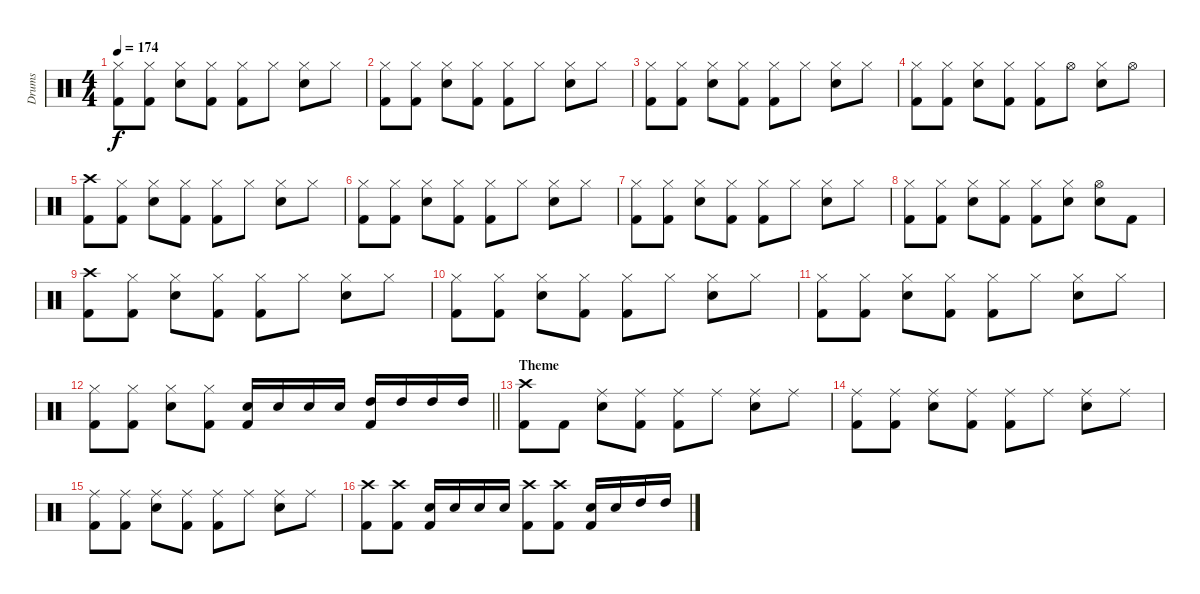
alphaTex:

\track ("Drums" "Drums") {instrument percussion}
\staff {score}
\articulation defaults
\ts (4 4)
\tempo 174
\clef neutral
\ks c
("Hi-Hat (closed)" "Kick (hit) 2").8{dy f} ("Hi-Hat (closed)" "Kick (hit) 2").8 ("Hi-Hat (closed)" "Electric Snare (hit)").8 ("Hi-Hat (closed)" "Kick (hit) 2").8 ("Hi-Hat (closed)" "Kick (hit) 2").8 "Hi-Hat (closed)".8 ("Hi-Hat (closed)" "Electric Snare (hit)").8 "Hi-Hat (closed)".8 |
("Hi-Hat (closed)" "Kick (hit) 2").8 ("Hi-Hat (closed)" "Kick (hit) 2").8 ("Hi-Hat (closed)" "Electric Snare (hit)").8 ("Hi-Hat (closed)" "Kick (hit) 2").8 ("Hi-Hat (closed)" "Kick (hit) 2").8 "Hi-Hat (closed)".8 ("Hi-Hat (closed)" "Electric Snare (hit)").8 "Hi-Hat (closed)".8 |
("Hi-Hat (closed)" "Kick (hit) 2").8 ("Hi-Hat (closed)" "Kick (hit) 2").8 ("Hi-Hat (closed)" "Electric Snare (hit)").8 ("Hi-Hat (closed)" "Kick (hit) 2").8 ("Hi-Hat (closed)" "Kick (hit) 2").8 "Hi-Hat (closed)".8 ("Hi-Hat (closed)" "Electric Snare (hit)").8 "Hi-Hat (closed)".8 |
("Hi-Hat (closed)" "Kick (hit) 2").8 ("Hi-Hat (closed)" "Kick (hit) 2").8 ("Hi-Hat (closed)" "Electric Snare (hit)").8 ("Hi-Hat (closed)" "Kick (hit) 2").8 ("Hi-Hat (closed)" "Kick (hit) 2").8 "Hi-Hat (open)".8 ("Hi-Hat (closed)" "Electric Snare (hit)").8 "Hi-Hat (open)".8 |
("Crash high (hit)" "Kick (hit) 2").8 ("Hi-Hat (closed)" "Kick (hit) 2").8 ("Hi-Hat (closed)" "Electric Snare (hit)").8 ("Hi-Hat (closed)" "Kick (hit) 2").8 ("Hi-Hat (closed)" "Kick (hit) 2").8 "Hi-Hat (closed)".8 ("Hi-Hat (closed)" "Electric Snare (hit)").8 "Hi-Hat (closed)".8 |
("Hi-Hat (closed)" "Kick (hit) 2").8 ("Hi-Hat (closed)" "Kick (hit) 2").8 ("Hi-Hat (closed)" "Electric Snare (hit)").8 ("Hi-Hat (closed)" "Kick (hit) 2").8 ("Hi-Hat (closed)" "Kick (hit) 2").8 "Hi-Hat (closed)".8 ("Hi-Hat (closed)" "Electric Snare (hit)").8 "Hi-Hat (closed)".8 |
("Hi-Hat (closed)" "Kick (hit) 2").8 ("Hi-Hat (closed)" "Kick (hit) 2").8 ("Hi-Hat (closed)" "Electric Snare (hit)").8 ("Hi-Hat (closed)" "Kick (hit) 2").8 ("Hi-Hat (closed)" "Kick (hit) 2").8 "Hi-Hat (closed)".8 ("Hi-Hat (closed)" "Electric Snare (hit)").8 "Hi-Hat (closed)".8 |
("Hi-Hat (closed)" "Kick (hit) 2").8 ("Hi-Hat (closed)" "Kick (hit) 2").8 ("Hi-Hat (closed)" "Electric Snare (hit)").8 ("Hi-Hat (closed)" "Kick (hit) 2").8 ("Hi-Hat (closed)" "Kick (hit) 2").8 ("Hi-Hat (closed)" "Electric Snare (hit)").8 ("Hi-Hat (open)" "Electric Snare (hit)").8 "Kick (hit) 2".8 |
("Crash high (hit)" "Kick (hit) 2").8 ("Hi-Hat (closed)" "Kick (hit) 2").8 ("Hi-Hat (closed)" "Electric Snare (hit)").8 ("Hi-Hat (closed)" "Kick (hit) 2").8 ("Hi-Hat (closed)" "Kick (hit) 2").8 "Hi-Hat (closed)".8 ("Hi-Hat (closed)" "Electric Snare (hit)").8 "Hi-Hat (closed)".8 |
("Hi-Hat (closed)" "Kick (hit) 2").8 ("Hi-Hat (closed)" "Kick (hit) 2").8 ("Hi-Hat (closed)" "Electric Snare (hit)").8 ("Hi-Hat (closed)" "Kick (hit) 2").8 ("Hi-Hat (closed)" "Kick (hit) 2").8 "Hi-Hat (closed)".8 ("Hi-Hat (closed)" "Electric Snare (hit)").8 "Hi-Hat (closed)".8 |
("Hi-Hat (closed)" "Kick (hit) 2").8 ("Hi-Hat (closed)" "Kick (hit) 2").8 ("Hi-Hat (closed)" "Electric Snare (hit)").8 ("Hi-Hat (closed)" "Kick (hit) 2").8 ("Hi-Hat (closed)" "Kick (hit) 2").8 "Hi-Hat (closed)".8 ("Hi-Hat (closed)" "Electric Snare (hit)").8 "Hi-Hat (closed)".8 |
\barLineRight lightlight
("Hi-Hat (closed)" "Kick (hit) 2").8 ("Hi-Hat (closed)" "Kick (hit) 2").8 ("Hi-Hat (closed)" "Electric Snare (hit)").8 ("Hi-Hat (closed)" "Kick (hit) 2").8 ("Electric Snare (hit)" "Kick (hit) 2").16 "Electric Snare (hit)".16 "Electric Snare (hit)".16 "Electric Snare (hit)".16 ("High Tom (hit)" "Kick (hit) 2").16 "High Tom (hit)".16 "High Tom (hit)".16 "High Tom (hit)".16 |
\section ("" "Theme")
("Crash high (hit)" "Kick (hit) 2").8 "Kick (hit) 2".8 ("Ride (middle)" "Electric Snare (hit)").8 ("Ride (middle)" "Kick (hit) 2").8 ("Ride (middle)" "Kick (hit) 2").8 "Ride (middle)".8 ("Ride (middle)" "Electric Snare (hit)").8 "Ride (middle)".8 |
("Ride (middle)" "Kick (hit) 2").8 ("Ride (middle)" "Kick (hit) 2").8 ("Ride (middle)" "Electric Snare (hit)").8 ("Ride (middle)" "Kick (hit) 2").8 ("Ride (middle)" "Kick (hit) 2").8 "Ride (middle)".8 ("Ride (middle)" "Electric Snare (hit)").8 "Ride (middle)".8 |
("Ride (middle)" "Kick (hit) 2").8 ("Ride (middle)" "Kick (hit) 2").8 ("Ride (middle)" "Electric Snare (hit)").8 ("Ride (middle)" "Kick (hit) 2").8 ("Ride (middle)" "Kick (hit) 2").8 "Ride (middle)".8 ("Ride (middle)" "Electric Snare (hit)").8 "Ride (middle)".8 |
("Crash high (hit)" "Kick (hit) 2").8 ("Crash high (hit)" "Kick (hit) 2").8 ("Electric Snare (hit)" "Kick (hit) 2").16 "Electric Snare (hit)".16 "Electric Snare (hit)".16 "Electric Snare (hit)".16 ("Crash high (hit)" "Kick (hit) 2").8 ("Crash high (hit)" "Kick (hit) 2").8 ("Electric Snare (hit)" "Kick (hit) 2").16 "Electric Snare (hit)".16 "High Tom (hit)".16 "High Tom (hit)".16
